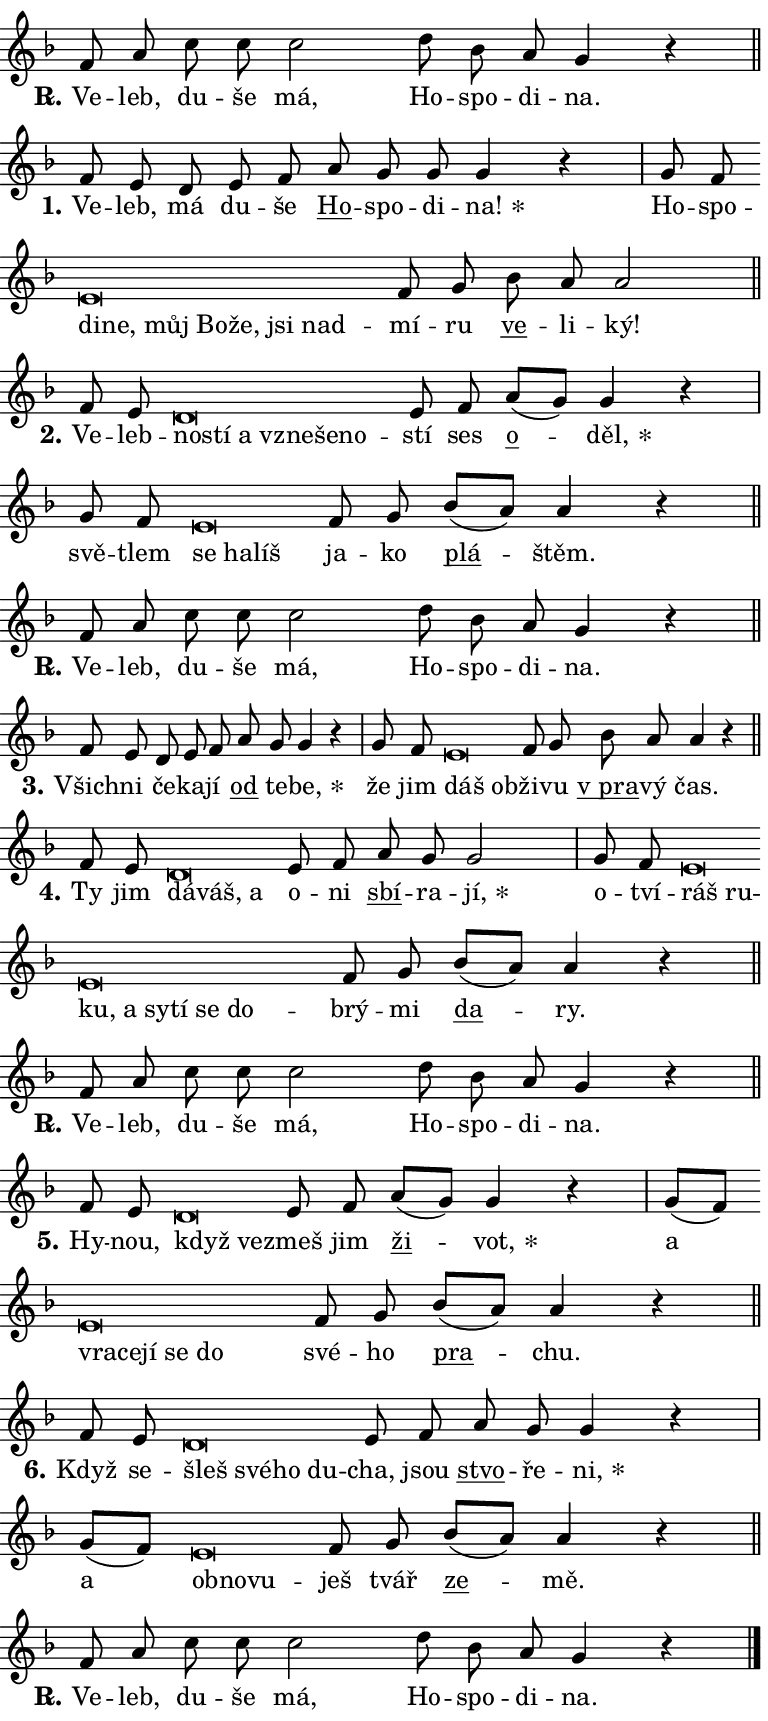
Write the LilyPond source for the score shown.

\version "2.24.0"
\header { tagline = "" }
\paper {
  indent = 0\cm
  top-margin = 0\cm
  right-margin = 0.13\cm % to fit lyric hyphens
  bottom-margin = 0\cm
  left-margin = 0\cm
  paper-width = 13\cm
  page-breaking = #ly:one-page-breaking
  system-system-spacing.basic-distance = #11
  score-system-spacing.basic-distance = #11
  ragged-last = ##f
}


%% Author: Thomas Morley
%% https://lists.gnu.org/archive/html/lilypond-user/2020-05/msg00002.html
#(define (line-position grob)
"Returns position of @var[grob} in current system:
   @code{'start}, if at first time-step
   @code{'end}, if at last time-step
   @code{'middle} otherwise
"
  (let* ((col (ly:item-get-column grob))
         (ln (ly:grob-object col 'left-neighbor))
         (rn (ly:grob-object col 'right-neighbor))
         (col-to-check-left (if (ly:grob? ln) ln col))
         (col-to-check-right (if (ly:grob? rn) rn col))
         (break-dir-left
           (and
             (ly:grob-property col-to-check-left 'non-musical #f)
             (ly:item-break-dir col-to-check-left)))
         (break-dir-right
           (and
             (ly:grob-property col-to-check-right 'non-musical #f)
             (ly:item-break-dir col-to-check-right))))
        (cond ((eqv? 1 break-dir-left) 'start)
              ((eqv? -1 break-dir-right) 'end)
              (else 'middle))))

#(define (tranparent-at-line-position vctor)
  (lambda (grob)
  "Relying on @code{line-position} select the relevant enry from @var{vctor}.
Used to determine transparency,"
    (case (line-position grob)
      ((end) (not (vector-ref vctor 0)))
      ((middle) (not (vector-ref vctor 1)))
      ((start) (not (vector-ref vctor 2))))))

noteHeadBreakVisibility =
#(define-music-function (break-visibility)(vector?)
"Makes @code{NoteHead}s transparent relying on @var{break-visibility}"
#{
  \override NoteHead.transparent =
    #(tranparent-at-line-position break-visibility)
#})

#(define delete-ledgers-for-transparent-note-heads
  (lambda (grob)
    "Reads whether a @code{NoteHead} is transparent.
If so this @code{NoteHead} is removed from @code{'note-heads} from
@var{grob}, which is supposed to be @code{LedgerLineSpanner}.
As a result ledgers are not printed for this @code{NoteHead}"
    (let* ((nhds-array (ly:grob-object grob 'note-heads))
           (nhds-list
             (if (ly:grob-array? nhds-array)
                 (ly:grob-array->list nhds-array)
                 '()))
           ;; Relies on the transparent-property being done before
           ;; Staff.LedgerLineSpanner.after-line-breaking is executed.
           ;; This is fragile ...
           (to-keep
             (remove
               (lambda (nhd)
                 (ly:grob-property nhd 'transparent #f))
               nhds-list)))
      ;; TODO find a better method to iterate over grob-arrays, similiar
      ;; to filter/remove etc for lists
      ;; For now rebuilt from scratch
      (set! (ly:grob-object grob 'note-heads)  '())
      (for-each
        (lambda (nhd)
          (ly:pointer-group-interface::add-grob grob 'note-heads nhd))
        to-keep))))

squashNotes = {
  \override NoteHead.X-extent = #'(-0.2 . 0.2)
  \override NoteHead.Y-extent = #'(-0.75 . 0)
  \override NoteHead.stencil =
    #(lambda (grob)
       (let ((pos (ly:grob-property grob 'staff-position)))
         (begin
           (if (< pos -7) (display "ERROR: Lower brevis then expected\n") (display ""))
           (if (<= pos -6) ly:text-interface::print ly:note-head::print))))
}
unSquashNotes = {
  \revert NoteHead.X-extent
  \revert NoteHead.Y-extent
  \revert NoteHead.stencil
}

hideNotes = \noteHeadBreakVisibility #begin-of-line-visible
unHideNotes = \noteHeadBreakVisibility #all-visible

% work-around for resetting accidentals
% https://lilypond.org/doc/v2.23/Documentation/notation/displaying-rhythms#unmetered-music
cadenzaMeasure = {
  \cadenzaOff
  \partial 1024 s1024
  \cadenzaOn
}

#(define-markup-command (accent layout props text) (markup?)
  "Underline accented syllable"
  (interpret-markup layout props
    #{\markup \override #'(offset . 4.3) \underline { #text }#}))

responsum = \markup \concat {
  "R" \hspace #-1.05 \path #0.1 #'((moveto 0 0.07) (lineto 0.9 0.8)) \hspace #0.05 "."
}

spaceSize = #0.6828661417322834 % exact space size for TeX Gyre Schola

\layout {
  \context {
    \Staff
    \remove "Time_signature_engraver"
    \override LedgerLineSpanner.after-line-breaking = #delete-ledgers-for-transparent-note-heads
  }
  \context {
    \Lyrics {
      \override LyricSpace.minimum-distance = \spaceSize
      \override LyricText.font-name = #"TeX Gyre Schola"
      \override LyricText.font-size = 1
      \override StanzaNumber.font-name = #"TeX Gyre Schola Bold"
      \override StanzaNumber.font-size = 1
    }
  }
  \context {
    \Score 
    \override NoteHead.text =
      #(lambda (grob) 
        (let ((pos (ly:grob-property grob 'staff-position)))
          #{\markup {
            \combine
              \halign #-0.55 \raise #(if (= pos -6) 0 0.5) \override #'(thickness . 2) \draw-line #'(3.2 . 0)
              \musicglyph "noteheads.sM1"
          }#}))
  }
}

% magnetic-lyrics.ily
%
%   written by
%     Jean Abou Samra <jean@abou-samra.fr>
%     Werner Lemberg <wl@gnu.org>
%
%   adapted by
%     Jiri Hon <jiri.hon@gmail.com>
%
% Version 2022-Apr-15

% https://www.mail-archive.com/lilypond-user@gnu.org/msg149350.html

#(define (Left_hyphen_pointer_engraver context)
   "Collect syllable-hyphen-syllable occurrences in lyrics and store
them in properties.  This engraver only looks to the left.  For
example, if the lyrics input is @code{foo -- bar}, it does the
following.

@itemize @bullet
@item
Set the @code{text} property of the @code{LyricHyphen} grob between
@q{foo} and @q{bar} to @code{foo}.

@item
Set the @code{left-hyphen} property of the @code{LyricText} grob with
text @q{foo} to the @code{LyricHyphen} grob between @q{foo} and
@q{bar}.
@end itemize

Use this auxiliary engraver in combination with the
@code{lyric-@/text::@/apply-@/magnetic-@/offset!} hook."
   (let ((hyphen #f)
         (text #f))
     (make-engraver
      (acknowledgers
       ((lyric-syllable-interface engraver grob source-engraver)
        (set! text grob)))
      (end-acknowledgers
       ((lyric-hyphen-interface engraver grob source-engraver)
        ;(when (not (grob::has-interface grob 'lyric-space-interface))
          (set! hyphen grob)));)
      ((stop-translation-timestep engraver)
       (when (and text hyphen)
         (ly:grob-set-object! text 'left-hyphen hyphen))
       (set! text #f)
       (set! hyphen #f)))))

#(define (lyric-text::apply-magnetic-offset! grob)
   "If the space between two syllables is less than the value in
property @code{LyricText@/.details@/.squash-threshold}, move the right
syllable to the left so that it gets concatenated with the left
syllable.

Use this function as a hook for
@code{LyricText@/.after-@/line-@/breaking} if the
@code{Left_@/hyphen_@/pointer_@/engraver} is active."
   (let ((hyphen (ly:grob-object grob 'left-hyphen #f)))
     (when hyphen
       (let ((left-text (ly:spanner-bound hyphen LEFT)))
         (when (grob::has-interface left-text 'lyric-syllable-interface)
           (let* ((common (ly:grob-common-refpoint grob left-text X))
                  (this-x-ext (ly:grob-extent grob common X))
                  (left-x-ext
                   (begin
                     ;; Trigger magnetism for left-text.
                     (ly:grob-property left-text 'after-line-breaking)
                     (ly:grob-extent left-text common X)))
                  ;; `delta` is the gap width between two syllables.
                  (delta (- (interval-start this-x-ext)
                            (interval-end left-x-ext)))
                  (details (ly:grob-property grob 'details))
                  (threshold (assoc-get 'squash-threshold details 0.2)))
             (when (< delta threshold)
               (let* (;; We have to manipulate the input text so that
                      ;; ligatures crossing syllable boundaries are not
                      ;; disabled.  For languages based on the Latin
                      ;; script this is essentially a beautification.
                      ;; However, for non-Western scripts it can be a
                      ;; necessity.
                      (lt (ly:grob-property left-text 'text))
                      (rt (ly:grob-property grob 'text))
                      (is-space (grob::has-interface hyphen 'lyric-space-interface))
                      (space (if is-space " " ""))
                      (extra-delta (if is-space spaceSize 0))
                      ;; Append new syllable.
                      (ltrt-space (if (and (string? lt) (string? rt))
                                (string-append lt space rt)
                                (make-concat-markup (list lt space rt))))
                      ;; Right-align `ltrt` to the right side.
                      (ltrt-space-markup (grob-interpret-markup
                               grob
                               (make-translate-markup
                                (cons (interval-length this-x-ext) 0)
                                (make-right-align-markup ltrt-space)))))
                 (begin
                   ;; Don't print `left-text`.
                   (ly:grob-set-property! left-text 'stencil #f)
                   ;; Set text and stencil (which holds all collected
                   ;; syllables so far) and shift it to the left.
                   (ly:grob-set-property! grob 'text ltrt-space)
                   (ly:grob-set-property! grob 'stencil ltrt-space-markup)
                   (ly:grob-translate-axis! grob (- (- delta extra-delta)) X))))))))))


#(define (lyric-hyphen::displace-bounds-first grob)
   ;; Make very sure this callback isn't triggered too early.
   (let ((left (ly:spanner-bound grob LEFT))
         (right (ly:spanner-bound grob RIGHT)))
     (ly:grob-property left 'after-line-breaking)
     (ly:grob-property right 'after-line-breaking)
     (ly:lyric-hyphen::print grob)))

squashThreshold = #0.4

\layout {
  \context {
    \Lyrics
    \consists #Left_hyphen_pointer_engraver
    \override LyricText.after-line-breaking =
      #lyric-text::apply-magnetic-offset!
    \override LyricHyphen.stencil = #lyric-hyphen::displace-bounds-first
    \override LyricText.details.squash-threshold = \squashThreshold
    \override LyricHyphen.minimum-distance = 0
    \override LyricHyphen.minimum-length = \squashThreshold
  }
}

squashText = \override LyricText.details.squash-threshold = 9999
unSquashText = \override LyricText.details.squash-threshold = \squashThreshold

leftText = \override LyricText.self-alignment-X = #LEFT
unLeftText = \revert LyricText.self-alignment-X

starOffset = #(lambda (grob) 
                (let ((x_offset (ly:self-alignment-interface::aligned-on-x-parent grob)))
                  (if (= x_offset 0) 0 (+ x_offset 1.2))))

star = #(define-music-function (syllable)(string?)
"Append star separator at the end of a syllable"
#{
  \once \override LyricText.X-offset = #starOffset
  \lyricmode { \markup {
    #syllable
    \override #'((font-name . "TeX Gyre Schola Bold")) \hspace #0.2 \lower #0.65 \larger "*"
  } }
#})

starAccent = #(define-music-function (syllable)(string?)
"Append star separator at the end of a syllable and make accent"
#{
  \once \override LyricText.X-offset = #starOffset
  \lyricmode { \markup {
    \accent #syllable
    \override #'((font-name . "TeX Gyre Schola Bold")) \hspace #0.2 \lower #0.65 \larger "*"
  } }
#})

breath = #(define-music-function (syllable)(string?)
"Append breathing indicator at the end of a syllable"
#{
  \lyricmode { \markup { #syllable "+" } }
#})

optionalBreath = #(define-music-function (syllable)(string?)
"Append optional breathing indicator at the end of a syllable"
#{
  \lyricmode { \markup { #syllable "(+)" } }
#})


\score {
    <<
        \new Voice = "melody" { \cadenzaOn \key f \major \relative { f'8 a c c c2 \bar "" d8 bes a g4 r \cadenzaMeasure \bar "||" \break } }
        \new Lyrics \lyricsto "melody" { \lyricmode { \set stanza = \responsum
Ve -- leb, du -- še má, Ho -- spo -- di -- na. } }
    >>
    \layout {}
}

\score {
    <<
        \new Voice = "melody" { \cadenzaOn \key f \major \relative { f'8 e d8 e8 f \bar "" a g g g4 r \cadenzaMeasure \bar "|" g8 f \bar "" \squashNotes e\breve*1/16 \hideNotes \breve*1/16 \bar "" \breve*1/16 \bar "" \breve*1/16 \bar "" \breve*1/16 \bar "" \breve*1/16 \breve*1/16 \bar "" \unHideNotes \unSquashNotes f8 g \bar "" bes a a2 \cadenzaMeasure \bar "||" \break } }
        \new Lyrics \lyricsto "melody" { \lyricmode { \set stanza = "1."
Ve -- leb, má du -- še \markup \accent Ho -- spo -- di -- \star na! Ho -- spo -- \leftText di -- \squashText ne, můj Bo -- že, jsi nad -- \unLeftText \unSquashText mí -- ru \markup \accent ve -- li -- ký! } }
    >>
    \layout {}
}

\score {
    <<
        \new Voice = "melody" { \cadenzaOn \key f \major \relative { f'8 e \bar "" \squashNotes d\breve*1/16 \hideNotes \breve*1/16 \bar "" \breve*1/16 \bar "" \breve*1/16 \bar "" \breve*1/16 \breve*1/16 \bar "" \unHideNotes \unSquashNotes e8 f \bar "" a[( g)] g4 r \cadenzaMeasure \bar "|" g8 f \bar "" \squashNotes e\breve*1/16 \hideNotes \breve*1/16 \breve*1/16 \bar "" \unHideNotes \unSquashNotes f8 g \bar "" bes[( a)] a4 r \cadenzaMeasure \bar "||" \break } }
        \new Lyrics \lyricsto "melody" { \lyricmode { \set stanza = "2."
Ve -- leb -- \leftText no -- \squashText stí a vzne -- še -- no -- \unLeftText \unSquashText stí ses \markup \accent o -- \star děl, svě -- tlem \leftText se \squashText ha -- líš \unLeftText \unSquashText ja -- ko \markup \accent plá -- štěm. } }
    >>
    \layout {}
}

\score {
    <<
        \new Voice = "melody" { \cadenzaOn \key f \major \relative { f'8 a c c c2 \bar "" d8 bes a g4 r \cadenzaMeasure \bar "||" \break } }
        \new Lyrics \lyricsto "melody" { \lyricmode { \set stanza = \responsum
Ve -- leb, du -- še má, Ho -- spo -- di -- na. } }
    >>
    \layout {}
}

\score {
    <<
        \new Voice = "melody" { \cadenzaOn \key f \major \relative { f'8 e d8 e8 f \bar "" a g g4 r \cadenzaMeasure \bar "|" g8 f \bar "" \squashNotes e\breve*1/16 \hideNotes \breve*1/16 \bar "" \unHideNotes \unSquashNotes f8 g \bar "" bes a a4 r \cadenzaMeasure \bar "||" \break } }
        \new Lyrics \lyricsto "melody" { \lyricmode { \set stanza = "3."
Všich -- ni če -- ka -- jí \markup \accent od te -- \star be, že jim \leftText dáš \squashText ob -- \unLeftText \unSquashText ži -- vu \markup \accent "v pra" -- vý čas. } }
    >>
    \layout {}
}

\score {
    <<
        \new Voice = "melody" { \cadenzaOn \key f \major \relative { f'8 e \bar "" \squashNotes d\breve*1/16 \hideNotes \breve*1/16 \breve*1/16 \bar "" \unHideNotes \unSquashNotes e8 f \bar "" a g g2 \cadenzaMeasure \bar "|" g8 f \bar "" \squashNotes e\breve*1/16 \hideNotes \breve*1/16 \bar "" \breve*1/16 \bar "" \breve*1/16 \bar "" \breve*1/16 \bar "" \breve*1/16 \bar "" \breve*1/16 \breve*1/16 \bar "" \unHideNotes \unSquashNotes f8 g \bar "" bes[( a)] a4 r \cadenzaMeasure \bar "||" \break } }
        \new Lyrics \lyricsto "melody" { \lyricmode { \set stanza = "4."
Ty jim \leftText dá -- \squashText váš, a \unLeftText \unSquashText o -- ni \markup \accent sbí -- ra -- \star jí, o -- tví -- \leftText ráš \squashText ru -- ku, a sy -- tí se do -- \unLeftText \unSquashText brý -- mi \markup \accent da -- ry. } }
    >>
    \layout {}
}

\score {
    <<
        \new Voice = "melody" { \cadenzaOn \key f \major \relative { f'8 a c c c2 \bar "" d8 bes a g4 r \cadenzaMeasure \bar "||" \break } }
        \new Lyrics \lyricsto "melody" { \lyricmode { \set stanza = \responsum
Ve -- leb, du -- še má, Ho -- spo -- di -- na. } }
    >>
    \layout {}
}

\score {
    <<
        \new Voice = "melody" { \cadenzaOn \key f \major \relative { f'8 e \bar "" \squashNotes d\breve*1/16 \hideNotes \breve*1/16 \bar "" \unHideNotes \unSquashNotes e8 f \bar "" a[( g)] g4 r \cadenzaMeasure \bar "|" g8[( f)] \bar "" \squashNotes e\breve*1/16 \hideNotes \breve*1/16 \bar "" \breve*1/16 \bar "" \breve*1/16 \breve*1/16 \bar "" \unHideNotes \unSquashNotes f8 g \bar "" bes[( a)] a4 r \cadenzaMeasure \bar "||" \break } }
        \new Lyrics \lyricsto "melody" { \lyricmode { \set stanza = "5."
Hy -- nou, \leftText když \squashText ve -- \unLeftText \unSquashText zmeš jim \markup \accent ži -- \star vot, a \leftText vra -- \squashText ce -- jí se do \unLeftText \unSquashText své -- ho \markup \accent pra -- chu. } }
    >>
    \layout {}
}

\score {
    <<
        \new Voice = "melody" { \cadenzaOn \key f \major \relative { f'8 e \bar "" \squashNotes d\breve*1/16 \hideNotes \breve*1/16 \bar "" \breve*1/16 \breve*1/16 \bar "" \unHideNotes \unSquashNotes e8 f \bar "" a g g4 r \cadenzaMeasure \bar "|" g8[( f)] \bar "" \squashNotes e\breve*1/16 \hideNotes \breve*1/16 \breve*1/16 \bar "" \unHideNotes \unSquashNotes f8 g \bar "" bes[( a)] a4 r \cadenzaMeasure \bar "||" \break } }
        \new Lyrics \lyricsto "melody" { \lyricmode { \set stanza = "6."
Když se -- \leftText šleš \squashText své -- ho du -- \unLeftText \unSquashText cha, jsou \markup \accent stvo -- ře -- \star ni, a \leftText ob -- \squashText no -- vu -- \unLeftText \unSquashText ješ tvář \markup \accent ze -- mě. } }
    >>
    \layout {}
}

\score {
    <<
        \new Voice = "melody" { \cadenzaOn \key f \major \relative { f'8 a c c c2 \bar "" d8 bes a g4 r \cadenzaMeasure \bar "||" \break } \bar "|." }
        \new Lyrics \lyricsto "melody" { \lyricmode { \set stanza = \responsum
Ve -- leb, du -- še má, Ho -- spo -- di -- na. } }
    >>
    \layout {}
}
